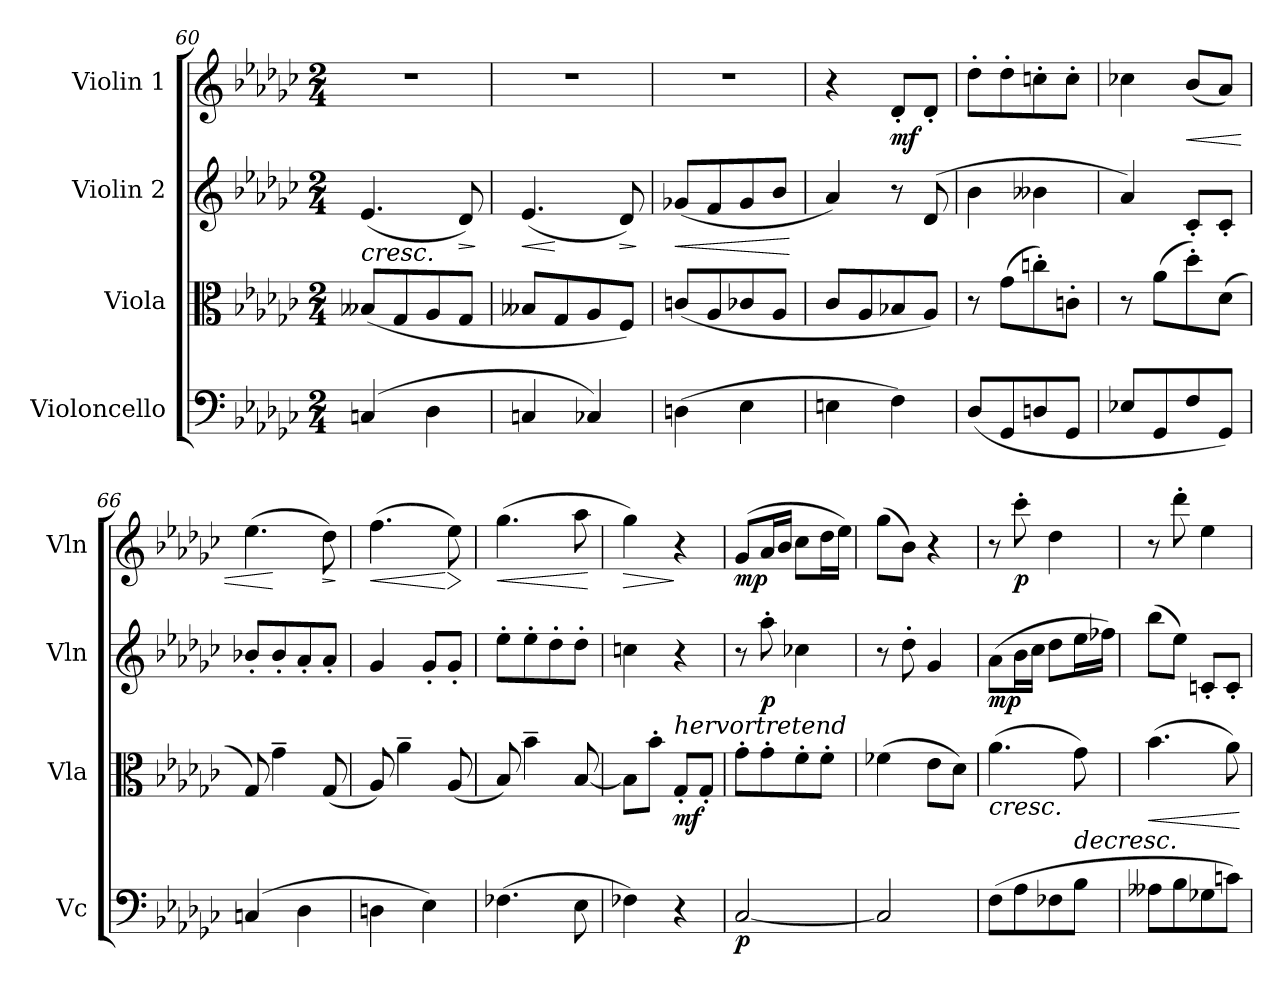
**kern	**dynam	**kern	**dynam	**kern	**dynam	**kern	**dynam
*part4	*part4	*part3	*part3	*part2	*part2	*part1	*part1
*staff4	*staff4	*staff3	*staff3	*staff2	*staff2	*staff1	*staff1
*I"Violoncello	*	*I"Viola	*	*I"Violin 2	*	*I"Violin 1	*
*I'Vc	*	*I'Vla	*	*I'Vln	*	*I'Vln	*
*clefF4	*	*clefC3	*	*clefG2	*	*clefG2	*
*k[b-e-a-d-g-c-]	*	*k[b-e-a-d-g-c-]	*	*k[b-e-a-d-g-c-]	*	*k[b-e-a-d-g-c-]	*
*M2/4	*	*M2/4	*	*M2/4	*	*M2/4	*
=60	=60	=60	=60	=60	=60	=60	=60
!	!	!	!	!	!LO:HP:b	!	!
*	*	*	*	*^	*	*	*
(4Cn/	.	(8B--X/L	.	(4.e-/	8ryy	<	2r	.
.	.	8G-/	.	.	8ryy	.	.	.
4D-\	.	8A-/	.	.	4ryy	.	.	.
!	!	!	!	!	!	!LO:HP:b	!	!
.	.	8G-/J	.	8d-/)	.	>	.	.
*	*	*	*	*v	*v	*	*	*
.	.	.	.	.	]	.	.
!!LO:LB:g=z
=61	=61	=61	=61	=61	=61	=61	=61
!	!	!	!	!	!LO:HP:b	!	!
*	*	*	*	*^	*	*	*
4Cn/	.	8B--X/L	.	(4.e-/	8ryy	<	2r	.
.	.	8G-/	.	.	8ryy	[	.	.
4C-X/)	.	8A-/	.	.	4ryy	.	.	.
!	!	!	!	!	!	!LO:HP:b	!	!
.	.	8F/J)	.	8d-/)	.	>	.	.
*	*	*	*	*v	*v	*	*	*
.	.	.	.	.	]	.	.
=62	=62	=62	=62	=62	=62	=62	=62
!	!	!	!	!	!LO:HP:b	!	!
(4Dn\	.	(8cn/L	.	(8g-X/L	<	2r	.
.	.	8A-/	.	8f/	.	.	.
4E-\	.	8c-X/	.	8g-/	.	.	.
.	.	8A-/J	.	8b-/J	.	.	.
.	.	.	.	.	[	.	.
=63	=63	=63	=63	=63	=63	=63	=63
4En\	.	8c-/L	.	4a-/)	.	4r	.
.	.	8A-/	.	.	.	.	.
!	!	!	!	!	!	!	!LO:DY:b
4F\)	.	8B-X/	.	8r	[	8d-'/L	mf
.	.	8A-/J)	.	(8d-/	.	8d-'/J	.
=64	=64	=64	=64	=64	=64	=64	=64
(8D-/L	.	8r	.	4b-\	.	8dd-'\L	.
8GG-/	.	(8g-\L	.	.	.	8dd-'\	.
8Dn/	.	8ccn'\)	.	4b--X\	.	8ccn'\	.
8GG-/J	.	8cn'\J	.	.	.	8cc'\J	.
=65	=65	=65	=65	=65	=65	=65	=65
8E-X/L	.	8r	.	4a-/)	.	4cc-X\	.
8GG-/	.	(8a-\L	.	.	.	.	.
!	!	!	!	!	!	!	!LO:HP:b
8F/	.	8dd-'\)	.	8c-'/L	.	(8b-/L	<
8GG-/J)	.	(8d-\J	.	8c-'/J	.	8a-/J)	.
=66	=66	=66	=66	=66	=66	=66	=66
*	*	*	*	*	*	*^	*
(4Cn/	.	8G-/)	.	8b-X'/L	.	(4.ee-\	8ryy	.
.	.	4g-~\	.	8b-'/	.	.	4.ryy	[
4D-\	.	.	.	8a-'/	.	.	.	.
!	!	!	!	!	!	!	!	!LO:HP:b
.	.	(8G-/	.	8a-'/J	.	8dd-\)	.	>
*	*	*	*	*	*	*v	*v	*
.	.	.	.	.	.	.	]
=67	=67	=67	=67	=67	=67	=67	=67
!	!	!	!	!	!	!	!LO:HP:b
*	*	*	*	*	*	*^	*
4Dn\	.	8A-/)	.	4g-/	.	(4.ff\	8ryy	<
.	.	4a-~\	.	.	.	.	8ryy	.
4E-\)	.	.	.	8g-'/L	.	.	4ryy	.
!	!	!	!	!	!	!	!	!LO:HP:n=1:b
.	.	(8A-/	.	8g-'/J	.	8ee-\)	.	[ >
*	*	*	*	*	*	*v	*v	*
.	.	.	.	.	.	.	]
=68	=68	=68	=68	=68	=68	=68	=68
!	!	!	!	!	!	!	!LO:HP:b
(4.F-X\	.	8B-/)	.	8ee-'\L	.	(4.gg-\	<
.	.	4b-~\	.	8ee-'\	.	.	.
.	.	.	.	8dd-'\	.	.	.
8E-\	.	[8B-/	.	8dd-'\J	.	8aa-\	.
.	.	.	.	.	.	.	[
=69	=69	=69	=69	=69	=69	=69	=69
!	!	!	!	!	!	!	!LO:HP:b
4F-X\)	.	8B-\L]	.	4ccn\	.	4gg-\)	>
.	.	8b-'\J	.	.	.	.	.
!	!	!LO:TX:a:i:t=hervortretend	!	!	!	!	!
!	!	!	!LO:DY:b	!	!	!	!
4r	.	8G-'/L	mf	4r	.	4r	]
.	.	8G-'/J	.	.	.	.	.
!!LO:LB:g=z
=70	=70	=70	=70	=70	=70	=70	=70
!	!LO:DY:b	!	!	!	!	!	!LO:DY:b
[2C-/	p	8g-'\L	.	8r	.	(8g-/L	mp
!	!	!	!	!	!LO:DY:b	!	!
.	.	8g-'\	.	8aa-'\	p	16a-/L	.
.	.	.	.	.	.	16b-/JJ	.
.	.	8f'\	.	4cc-X\	.	8cc-\L	.
.	.	8f'\J	.	.	.	16dd-\L	.
.	.	.	.	.	.	16ee-\JJ)	.
=71	=71	=71	=71	=71	=71	=71	=71
2C-/]	.	(4f-X\	.	8r	.	(8gg-\L	.
.	.	.	.	8dd-'\	.	8b-\J)	.
.	.	8e-\L	.	4g-/	.	4r	.
.	.	8d-\J)	.	.	.	.	.
=72	=72	=72	=72	=72	=72	=72	=72
!	!	!	!LO:HP:b	!	!LO:DY:b	!	!
*	*	*^	*	*	*	*	*
(8F\L	.	(4.a-\	8ryy	<	(8a-\L	mp	8r	.
!	!	!	!	!	!	!	!	!LO:DY:b
8A-\	.	.	8ryy	.	16b-\L	.	8ccc-'\	p
.	.	.	.	.	16cc-\JJ	.	.	.
8F-X\	.	.	4ryy	.	8dd-\L	.	4dd-\	.
!	!	!	!	!LO:HP:b	!	!	!	!
8B-\J	.	8g-\)	.	>	16ee-\L	.	.	.
.	.	.	.	.	16ff-X\JJ)	.	.	.
*	*	*v	*v	*	*	*	*	*
.	.	.	[	.	.	.	.
=73	=73	=73	=73	=73	=73	=73	=73
!	!	!	!LO:HP:b	!	!	!	!
*	*	*^	*	*	*	*	*
8A--X\L	.	(4.b-\	8ryy	<	(8bb-\L	.	8r	.
8B-\	.	.	8ryy	.	8ee-\J)	.	8ddd-'\	.
8G-X\	.	.	4ryy	.	8cn'/L	.	4ee-\	.
8cn\J)	.	8a-\)	.	]	8c'/J	.	.	.
*	*	*v	*v	*	*	*	*	*
.	.	.	[	.	.	.	.
=	=	=	=	=	=	=	=
*-	*-	*-	*-	*-	*-	*-	*-
